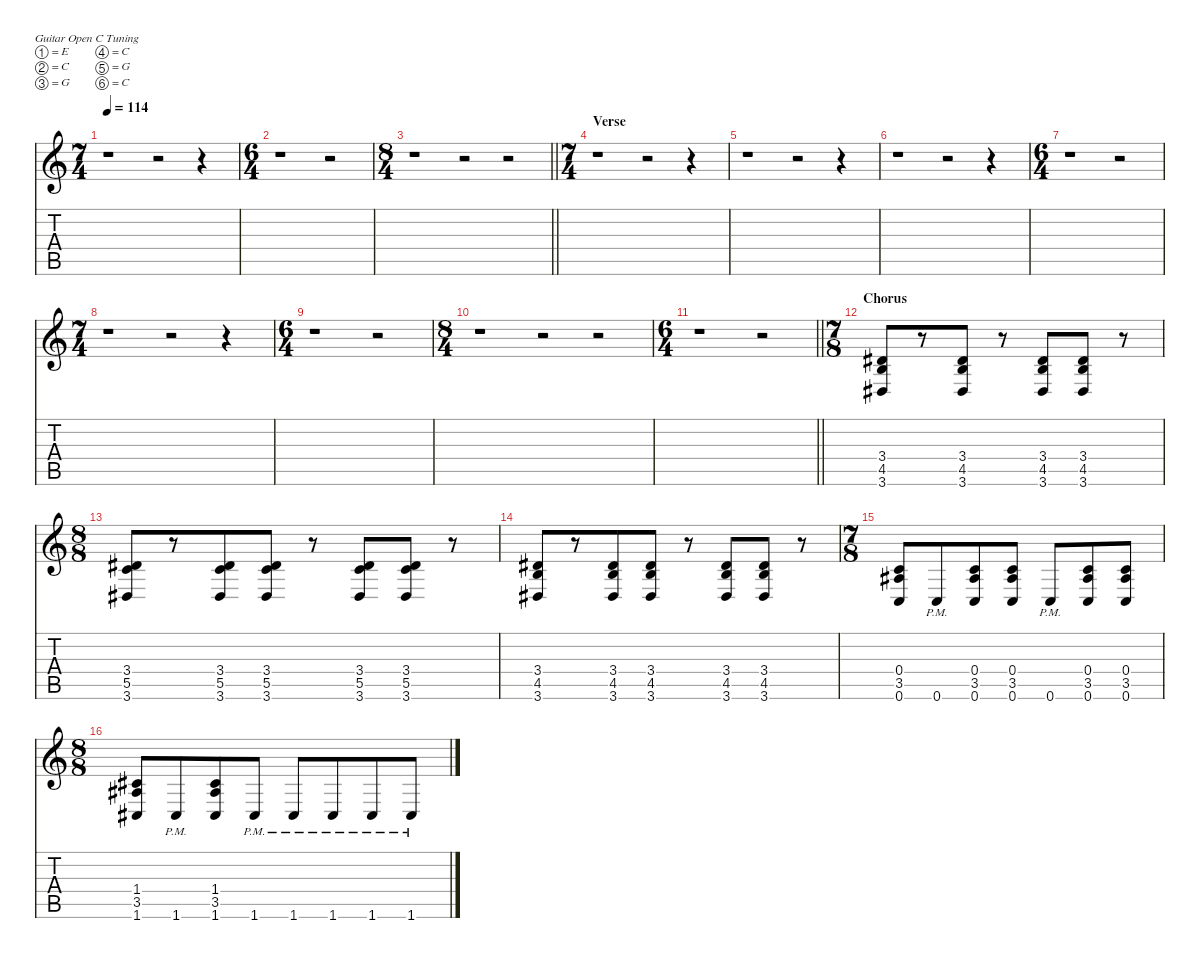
\defaultSystemsLayout 4
\hideDynamics
\bracketExtendMode nobrackets
\singleTrackTrackNamePolicy hidden
\multiTrackTrackNamePolicy hidden
\firstSystemTrackNameMode fullname
\firstSystemTrackNameOrientation horizontal
\otherSystemsTrackNameOrientation horizontal
\track ("GTR Disto" "dist.guit.") {instrument distortionguitar}
\staff {score tabs}
\tuning (E4 C4 G3 C3 G2 C2)
\ts (7 4)
\tempo 114
\clef g2
\ks c
r.1{dy f beam Down} r.2{beam Down} r.4{beam Down} |
\ts (6 4)
\beaming (8 4 4 4 4)
r.1{beam Down} r.2{beam Down} |
\ts (8 4)
\beaming (8 4 4 4 4)
\barLineRight lightlight
r.1{beam Down} r.2{beam Down} r.2{beam Down} |
\ts (7 4)
\beaming (8 4 4 4 4)
\section ("" "Verse")
r.1{beam Down} r.2{beam Down} r.4{beam Down} |
r.1{beam Down} r.2{beam Down} r.4{beam Down} |
r.1{beam Down} r.2{beam Down} r.4{beam Down} |
\ts (6 4)
\beaming (8 4 4 4 4)
r.1{beam Down} r.2{beam Down} |
\ts (7 4)
\beaming (8 4 4 4 4)
r.1{beam Down} r.2{beam Down} r.4{beam Down} |
\ts (6 4)
\beaming (8 4 4 4 4)
r.1{beam Down} r.2{beam Down} |
\ts (8 4)
\beaming (8 4 4 4 4)
r.1{beam Down} r.2{beam Down} r.2{beam Down} |
\ts (6 4)
\beaming (8 4 4 4 4)
\barLineRight lightlight
r.1{beam Down} r.2{beam Down} |
\ts (7 8)
\beaming (8 4 4 4 4)
\section ("" "Chorus")
(3.4{acc #} 4.5 3.6{acc #}).8{beam Up} r.8{beam Up} (3.4{acc #} 4.5 3.6{acc #}).8{beam Up} r.8{beam Up} (3.4{acc #} 4.5 3.6{acc #}).8{beam Up} (3.4{acc #} 4.5 3.6{acc #}).8{beam Up} r.8{beam Up} |
\ts (8 8)
\beaming (8 4 4 4 4)
(3.4{acc #} 5.5 3.6{acc #}).8{beam Up} r.8{beam Up} (3.4{acc #} 5.5 3.6{acc #}).8{beam Up} (3.4{acc #} 5.5 3.6{acc #}).8{beam Up} r.8{beam Up} (3.4{acc #} 5.5 3.6{acc #}).8{beam Up} (3.4{acc #} 5.5 3.6{acc #}).8{beam Up} r.8{beam Up} |
(3.4{acc #} 4.5 3.6{acc #}).8{beam Up} r.8{beam Up} (3.4{acc #} 4.5 3.6{acc #}).8{beam Up} (3.4{acc #} 4.5 3.6{acc #}).8{beam Up} r.8{beam Up} (3.4{acc #} 4.5 3.6{acc #}).8{beam Up} (3.4{acc #} 4.5 3.6{acc #}).8{beam Up} r.8{beam Up} |
\ts (7 8)
\beaming (8 4 4 4 4)
(0.4 3.5{acc #} 0.6).8{beam Up} 0.6{pm}.8{beam Up} (0.4 3.5{acc #} 0.6).8{beam Up} (0.4 3.5{acc #} 0.6).8{beam Up} 0.6{pm}.8{beam Up} (0.4 3.5{acc #} 0.6).8{beam Up} (0.4 3.5{acc #} 0.6).8{beam Up} |
\ts (8 8)
\beaming (8 4 4 4 4)
(1.4{acc #} 3.5{acc #} 1.6{acc #}).8{beam Up} 1.6{pm acc #}.8{beam Up} (1.4{acc #} 3.5{acc #} 1.6{acc #}).8{beam Up} 1.6{pm acc #}.8{beam Up} 1.6{pm acc #}.8{beam Up} 1.6{pm acc #}.8{beam Up} 1.6{pm acc #}.8{beam Up} 1.6{pm acc #}.8{beam Up}
